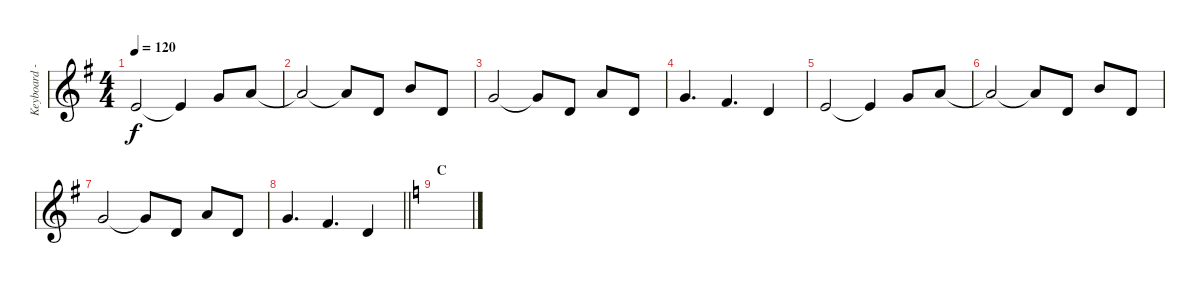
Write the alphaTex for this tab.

\track ("Keyboard - Pad B" "Keyboard -") {instrument pad2warm}
\staff {score}
\tuning (E4 B3 G3 D3 A2 D2) {hide}
\ts (4 4)
\tempo 120
\clef g2
\ks g
0.1.2{dy f} 0.1{t}.4 3.1.8 5.1.8 |
5.1{t}.2 5.1{t}.8 3.2.8 7.1.8 3.2.8 |
3.1.2 3.1{t}.8 3.2.8 5.1.8 3.2.8 |
3.1.4{d} 2.1.4{d} 3.2.4 |
0.1.2 0.1{t}.4 3.1.8 5.1.8 |
5.1{t}.2 5.1{t}.8 3.2.8 7.1.8 3.2.8 |
3.1.2 3.1{t}.8 3.2.8 5.1.8 3.2.8 |
\barLineRight lightlight
3.1.4{d} 2.1.4{d} 3.2.4 |
\section ("" "C")
\ks c
